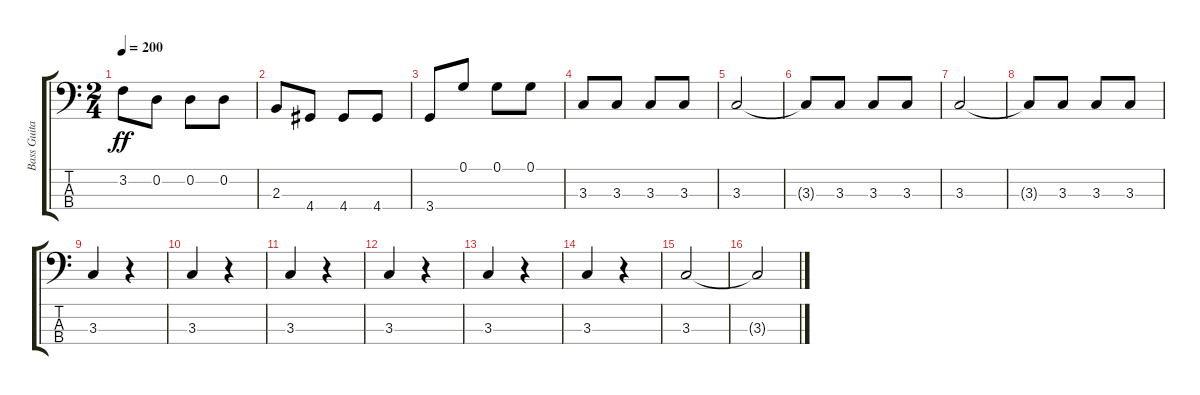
\track ("Bass Guitar" "Bass Guita") {instrument electricbassfinger}
\staff {score tabs}
\tuning (G2 D2 A1 E1) {hide}
\ts (2 4)
\tempo 200
\clef f4
\ks c
3.2.8{dy ff} 0.2.8 0.2.8 0.2.8 |
2.3.8 4.4.8 4.4.8 4.4.8 |
3.4.8 0.1.8 0.1.8 0.1.8 |
3.3.8 3.3.8 3.3.8 3.3.8 |
3.3.2 |
3.3{t}.8 3.3.8 3.3.8 3.3.8 |
3.3.2 |
3.3{t}.8 3.3.8 3.3.8 3.3.8 |
3.3.4 r.4 |
3.3.4 r.4 |
3.3.4 r.4 |
3.3.4 r.4 |
3.3.4 r.4 |
3.3.4 r.4 |
3.3.2 |
3.3{t}.2
